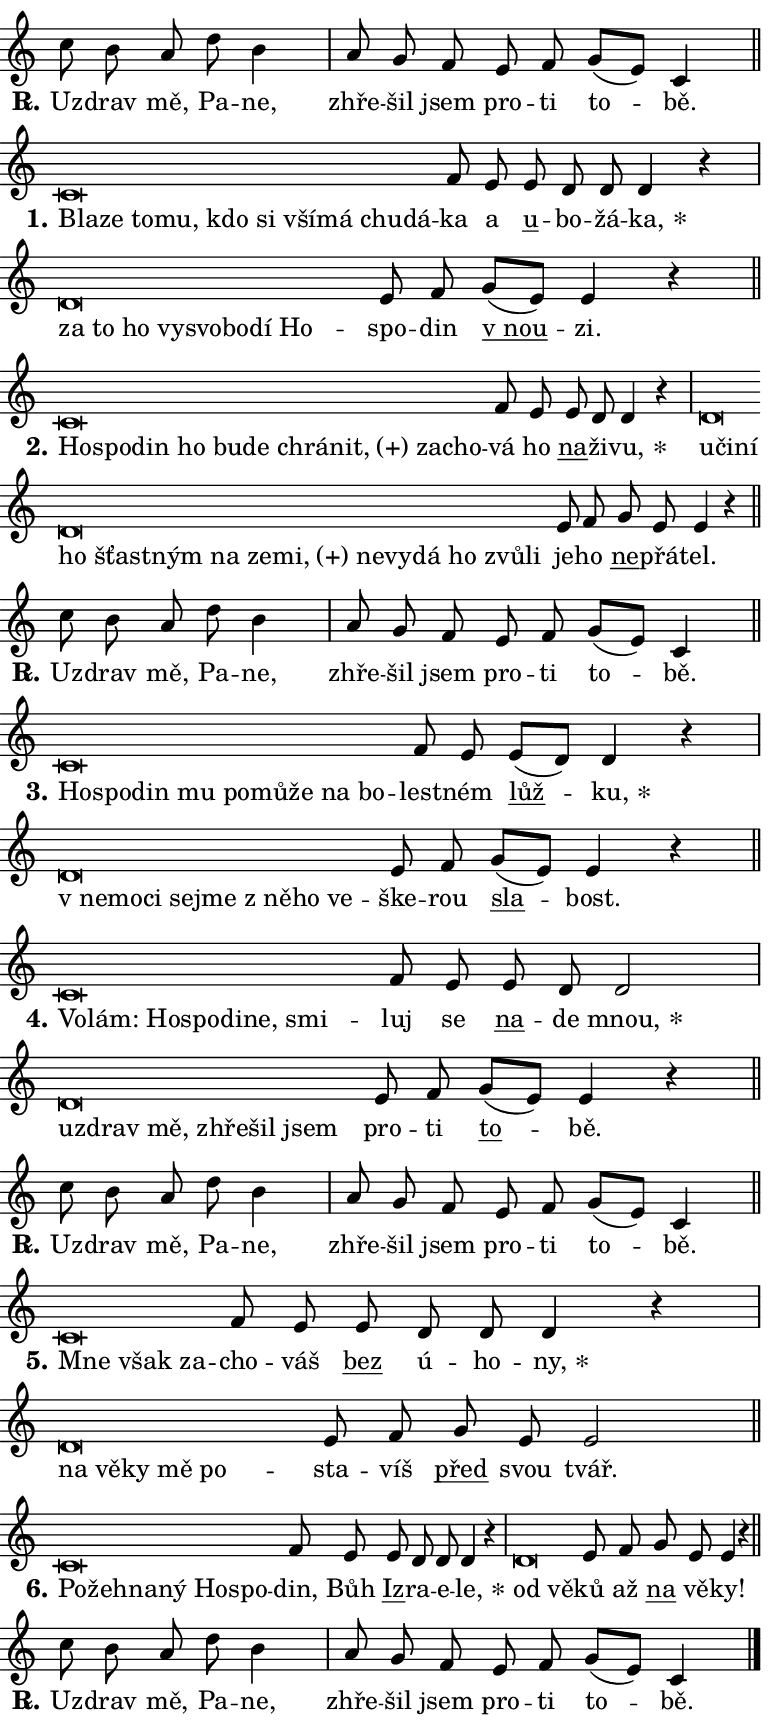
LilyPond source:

\version "2.24.0"
\header { tagline = "" }
\paper {
  indent = 0\cm
  top-margin = 0\cm
  right-margin = 0.13\cm % to fit lyric hyphens
  bottom-margin = 0\cm
  left-margin = 0\cm
  paper-width = 13\cm
  page-breaking = #ly:one-page-breaking
  system-system-spacing.basic-distance = #11
  score-system-spacing.basic-distance = #11
  ragged-last = ##f
}


%% Author: Thomas Morley
%% https://lists.gnu.org/archive/html/lilypond-user/2020-05/msg00002.html
#(define (line-position grob)
"Returns position of @var[grob} in current system:
   @code{'start}, if at first time-step
   @code{'end}, if at last time-step
   @code{'middle} otherwise
"
  (let* ((col (ly:item-get-column grob))
         (ln (ly:grob-object col 'left-neighbor))
         (rn (ly:grob-object col 'right-neighbor))
         (col-to-check-left (if (ly:grob? ln) ln col))
         (col-to-check-right (if (ly:grob? rn) rn col))
         (break-dir-left
           (and
             (ly:grob-property col-to-check-left 'non-musical #f)
             (ly:item-break-dir col-to-check-left)))
         (break-dir-right
           (and
             (ly:grob-property col-to-check-right 'non-musical #f)
             (ly:item-break-dir col-to-check-right))))
        (cond ((eqv? 1 break-dir-left) 'start)
              ((eqv? -1 break-dir-right) 'end)
              (else 'middle))))

#(define (tranparent-at-line-position vctor)
  (lambda (grob)
  "Relying on @code{line-position} select the relevant enry from @var{vctor}.
Used to determine transparency,"
    (case (line-position grob)
      ((end) (not (vector-ref vctor 0)))
      ((middle) (not (vector-ref vctor 1)))
      ((start) (not (vector-ref vctor 2))))))

noteHeadBreakVisibility =
#(define-music-function (break-visibility)(vector?)
"Makes @code{NoteHead}s transparent relying on @var{break-visibility}"
#{
  \override NoteHead.transparent =
    #(tranparent-at-line-position break-visibility)
#})

#(define delete-ledgers-for-transparent-note-heads
  (lambda (grob)
    "Reads whether a @code{NoteHead} is transparent.
If so this @code{NoteHead} is removed from @code{'note-heads} from
@var{grob}, which is supposed to be @code{LedgerLineSpanner}.
As a result ledgers are not printed for this @code{NoteHead}"
    (let* ((nhds-array (ly:grob-object grob 'note-heads))
           (nhds-list
             (if (ly:grob-array? nhds-array)
                 (ly:grob-array->list nhds-array)
                 '()))
           ;; Relies on the transparent-property being done before
           ;; Staff.LedgerLineSpanner.after-line-breaking is executed.
           ;; This is fragile ...
           (to-keep
             (remove
               (lambda (nhd)
                 (ly:grob-property nhd 'transparent #f))
               nhds-list)))
      ;; TODO find a better method to iterate over grob-arrays, similiar
      ;; to filter/remove etc for lists
      ;; For now rebuilt from scratch
      (set! (ly:grob-object grob 'note-heads)  '())
      (for-each
        (lambda (nhd)
          (ly:pointer-group-interface::add-grob grob 'note-heads nhd))
        to-keep))))

squashNotes = {
  \override NoteHead.X-extent = #'(-0.2 . 0.2)
  \override NoteHead.Y-extent = #'(-0.75 . 0)
  \override NoteHead.stencil =
    #(lambda (grob)
       (let ((pos (ly:grob-property grob 'staff-position)))
         (begin
           (if (< pos -7) (display "ERROR: Lower brevis then expected\n") (display ""))
           (if (<= pos -6) ly:text-interface::print ly:note-head::print))))
}
unSquashNotes = {
  \revert NoteHead.X-extent
  \revert NoteHead.Y-extent
  \revert NoteHead.stencil
}

hideNotes = \noteHeadBreakVisibility #begin-of-line-visible
unHideNotes = \noteHeadBreakVisibility #all-visible

% work-around for resetting accidentals
% https://lilypond.org/doc/v2.23/Documentation/notation/displaying-rhythms#unmetered-music
cadenzaMeasure = {
  \cadenzaOff
  \partial 1024 s1024
  \cadenzaOn
}

#(define-markup-command (accent layout props text) (markup?)
  "Underline accented syllable"
  (interpret-markup layout props
    #{\markup \override #'(offset . 4.3) \underline { #text }#}))

responsum = \markup \concat {
  "R" \hspace #-1.05 \path #0.1 #'((moveto 0 0.07) (lineto 0.9 0.8)) \hspace #0.05 "."
}

spaceSize = #0.6828661417322834 % exact space size for TeX Gyre Schola

\layout {
  \context {
    \Staff
    \remove "Time_signature_engraver"
    \override LedgerLineSpanner.after-line-breaking = #delete-ledgers-for-transparent-note-heads
  }
  \context {
    \Lyrics {
      \override LyricSpace.minimum-distance = \spaceSize
      \override LyricText.font-name = #"TeX Gyre Schola"
      \override LyricText.font-size = 1
      \override StanzaNumber.font-name = #"TeX Gyre Schola Bold"
      \override StanzaNumber.font-size = 1
    }
  }
  \context {
    \Score 
    \override NoteHead.text =
      #(lambda (grob) 
        (let ((pos (ly:grob-property grob 'staff-position)))
          #{\markup {
            \combine
              \halign #-0.55 \raise #(if (= pos -6) 0 0.5) \override #'(thickness . 2) \draw-line #'(3.2 . 0)
              \musicglyph "noteheads.sM1"
          }#}))
  }
}

% magnetic-lyrics.ily
%
%   written by
%     Jean Abou Samra <jean@abou-samra.fr>
%     Werner Lemberg <wl@gnu.org>
%
%   adapted by
%     Jiri Hon <jiri.hon@gmail.com>
%
% Version 2022-Apr-15

% https://www.mail-archive.com/lilypond-user@gnu.org/msg149350.html

#(define (Left_hyphen_pointer_engraver context)
   "Collect syllable-hyphen-syllable occurrences in lyrics and store
them in properties.  This engraver only looks to the left.  For
example, if the lyrics input is @code{foo -- bar}, it does the
following.

@itemize @bullet
@item
Set the @code{text} property of the @code{LyricHyphen} grob between
@q{foo} and @q{bar} to @code{foo}.

@item
Set the @code{left-hyphen} property of the @code{LyricText} grob with
text @q{foo} to the @code{LyricHyphen} grob between @q{foo} and
@q{bar}.
@end itemize

Use this auxiliary engraver in combination with the
@code{lyric-@/text::@/apply-@/magnetic-@/offset!} hook."
   (let ((hyphen #f)
         (text #f))
     (make-engraver
      (acknowledgers
       ((lyric-syllable-interface engraver grob source-engraver)
        (set! text grob)))
      (end-acknowledgers
       ((lyric-hyphen-interface engraver grob source-engraver)
        ;(when (not (grob::has-interface grob 'lyric-space-interface))
          (set! hyphen grob)));)
      ((stop-translation-timestep engraver)
       (when (and text hyphen)
         (ly:grob-set-object! text 'left-hyphen hyphen))
       (set! text #f)
       (set! hyphen #f)))))

#(define (lyric-text::apply-magnetic-offset! grob)
   "If the space between two syllables is less than the value in
property @code{LyricText@/.details@/.squash-threshold}, move the right
syllable to the left so that it gets concatenated with the left
syllable.

Use this function as a hook for
@code{LyricText@/.after-@/line-@/breaking} if the
@code{Left_@/hyphen_@/pointer_@/engraver} is active."
   (let ((hyphen (ly:grob-object grob 'left-hyphen #f)))
     (when hyphen
       (let ((left-text (ly:spanner-bound hyphen LEFT)))
         (when (grob::has-interface left-text 'lyric-syllable-interface)
           (let* ((common (ly:grob-common-refpoint grob left-text X))
                  (this-x-ext (ly:grob-extent grob common X))
                  (left-x-ext
                   (begin
                     ;; Trigger magnetism for left-text.
                     (ly:grob-property left-text 'after-line-breaking)
                     (ly:grob-extent left-text common X)))
                  ;; `delta` is the gap width between two syllables.
                  (delta (- (interval-start this-x-ext)
                            (interval-end left-x-ext)))
                  (details (ly:grob-property grob 'details))
                  (threshold (assoc-get 'squash-threshold details 0.2)))
             (when (< delta threshold)
               (let* (;; We have to manipulate the input text so that
                      ;; ligatures crossing syllable boundaries are not
                      ;; disabled.  For languages based on the Latin
                      ;; script this is essentially a beautification.
                      ;; However, for non-Western scripts it can be a
                      ;; necessity.
                      (lt (ly:grob-property left-text 'text))
                      (rt (ly:grob-property grob 'text))
                      (is-space (grob::has-interface hyphen 'lyric-space-interface))
                      (space (if is-space " " ""))
                      (extra-delta (if is-space spaceSize 0))
                      ;; Append new syllable.
                      (ltrt-space (if (and (string? lt) (string? rt))
                                (string-append lt space rt)
                                (make-concat-markup (list lt space rt))))
                      ;; Right-align `ltrt` to the right side.
                      (ltrt-space-markup (grob-interpret-markup
                               grob
                               (make-translate-markup
                                (cons (interval-length this-x-ext) 0)
                                (make-right-align-markup ltrt-space)))))
                 (begin
                   ;; Don't print `left-text`.
                   (ly:grob-set-property! left-text 'stencil #f)
                   ;; Set text and stencil (which holds all collected
                   ;; syllables so far) and shift it to the left.
                   (ly:grob-set-property! grob 'text ltrt-space)
                   (ly:grob-set-property! grob 'stencil ltrt-space-markup)
                   (ly:grob-translate-axis! grob (- (- delta extra-delta)) X))))))))))


#(define (lyric-hyphen::displace-bounds-first grob)
   ;; Make very sure this callback isn't triggered too early.
   (let ((left (ly:spanner-bound grob LEFT))
         (right (ly:spanner-bound grob RIGHT)))
     (ly:grob-property left 'after-line-breaking)
     (ly:grob-property right 'after-line-breaking)
     (ly:lyric-hyphen::print grob)))

squashThreshold = #0.4

\layout {
  \context {
    \Lyrics
    \consists #Left_hyphen_pointer_engraver
    \override LyricText.after-line-breaking =
      #lyric-text::apply-magnetic-offset!
    \override LyricHyphen.stencil = #lyric-hyphen::displace-bounds-first
    \override LyricText.details.squash-threshold = \squashThreshold
    \override LyricHyphen.minimum-distance = 0
    \override LyricHyphen.minimum-length = \squashThreshold
  }
}

squashText = \override LyricText.details.squash-threshold = 9999
unSquashText = \override LyricText.details.squash-threshold = \squashThreshold

leftText = \override LyricText.self-alignment-X = #LEFT
unLeftText = \revert LyricText.self-alignment-X

starOffset = #(lambda (grob) 
                (let ((x_offset (ly:self-alignment-interface::aligned-on-x-parent grob)))
                  (if (= x_offset 0) 0 (+ x_offset 1.2))))

star = #(define-music-function (syllable)(string?)
"Append star separator at the end of a syllable"
#{
  \once \override LyricText.X-offset = #starOffset
  \lyricmode { \markup {
    #syllable
    \override #'((font-name . "TeX Gyre Schola Bold")) \hspace #0.2 \lower #0.65 \larger "*"
  } }
#})

starAccent = #(define-music-function (syllable)(string?)
"Append star separator at the end of a syllable and make accent"
#{
  \once \override LyricText.X-offset = #starOffset
  \lyricmode { \markup {
    \accent #syllable
    \override #'((font-name . "TeX Gyre Schola Bold")) \hspace #0.2 \lower #0.65 \larger "*"
  } }
#})

breath = #(define-music-function (syllable)(string?)
"Append breathing indicator at the end of a syllable"
#{
  \lyricmode { \markup { #syllable "+" } }
#})

optionalBreath = #(define-music-function (syllable)(string?)
"Append optional breathing indicator at the end of a syllable"
#{
  \lyricmode { \markup { #syllable "(+)" } }
#})


\score {
    <<
        \new Voice = "melody" { \cadenzaOn \key c \major \relative { c''8 b a d b4 \cadenzaMeasure \bar "|" a8 g f \bar "" e f g[( e)] c4 \cadenzaMeasure \bar "||" \break } }
        \new Lyrics \lyricsto "melody" { \lyricmode { \set stanza = \responsum
Uz -- drav mě, Pa -- ne, zhře -- šil jsem pro -- ti to -- bě. } }
    >>
    \layout {}
}

\score {
    <<
        \new Voice = "melody" { \cadenzaOn \key c \major \relative { \squashNotes c'\breve*1/16 \hideNotes \breve*1/16 \bar "" \breve*1/16 \bar "" \breve*1/16 \bar "" \breve*1/16 \bar "" \breve*1/16 \bar "" \breve*1/16 \bar "" \breve*1/16 \bar "" \breve*1/16 \breve*1/16 \bar "" \unHideNotes \unSquashNotes f8 e \bar "" e d d d4 r \cadenzaMeasure \bar "|" \squashNotes d\breve*1/16 \hideNotes \breve*1/16 \bar "" \breve*1/16 \bar "" \breve*1/16 \bar "" \breve*1/16 \bar "" \breve*1/16 \bar "" \breve*1/16 \breve*1/16 \bar "" \unHideNotes \unSquashNotes e8 f \bar "" g[( e)] e4 r \cadenzaMeasure \bar "||" \break } }
        \new Lyrics \lyricsto "melody" { \lyricmode { \set stanza = "1."
\leftText Bla -- \squashText ze to -- mu, kdo si vší -- má chu -- dá -- \unLeftText \unSquashText ka a \markup \accent u -- bo -- žá -- \star ka, \leftText za \squashText to ho vy -- svo -- bo -- dí Ho -- \unLeftText \unSquashText spo -- din \markup \accent "v nou" -- zi. } }
    >>
    \layout {}
}

\score {
    <<
        \new Voice = "melody" { \cadenzaOn \key c \major \relative { \squashNotes c'\breve*1/16 \hideNotes \breve*1/16 \bar "" \breve*1/16 \bar "" \breve*1/16 \bar "" \breve*1/16 \bar "" \breve*1/16 \bar "" \breve*1/16 \bar "" \breve*1/16 \bar "" \breve*1/16 \breve*1/16 \bar "" \unHideNotes \unSquashNotes f8 e \bar "" e d d4 r \cadenzaMeasure \bar "|" \squashNotes d\breve*1/16 \hideNotes \breve*1/16 \bar "" \breve*1/16 \bar "" \breve*1/16 \bar "" \breve*1/16 \bar "" \breve*1/16 \bar "" \breve*1/16 \bar "" \breve*1/16 \bar "" \breve*1/16 \bar "" \breve*1/16 \bar "" \breve*1/16 \bar "" \breve*1/16 \bar "" \breve*1/16 \bar "" \breve*1/16 \breve*1/16 \bar "" \unHideNotes \unSquashNotes e8 f \bar "" g e e4 r \cadenzaMeasure \bar "||" \break } }
        \new Lyrics \lyricsto "melody" { \lyricmode { \set stanza = "2."
\leftText Ho -- \squashText spo -- din ho bu -- de chrá -- \optionalBreath nit, za -- cho -- \unLeftText \unSquashText vá ho \markup \accent na -- ži -- \star vu, \leftText u -- \squashText či -- ní ho šťast -- ným na ze -- \optionalBreath mi, ne -- vy -- dá ho zvů -- li \unLeftText \unSquashText je -- ho \markup \accent ne -- přá -- tel. } }
    >>
    \layout {}
}

\score {
    <<
        \new Voice = "melody" { \cadenzaOn \key c \major \relative { c''8 b a d b4 \cadenzaMeasure \bar "|" a8 g f \bar "" e f g[( e)] c4 \cadenzaMeasure \bar "||" \break } }
        \new Lyrics \lyricsto "melody" { \lyricmode { \set stanza = \responsum
Uz -- drav mě, Pa -- ne, zhře -- šil jsem pro -- ti to -- bě. } }
    >>
    \layout {}
}

\score {
    <<
        \new Voice = "melody" { \cadenzaOn \key c \major \relative { \squashNotes c'\breve*1/16 \hideNotes \breve*1/16 \bar "" \breve*1/16 \bar "" \breve*1/16 \bar "" \breve*1/16 \bar "" \breve*1/16 \bar "" \breve*1/16 \bar "" \breve*1/16 \breve*1/16 \bar "" \unHideNotes \unSquashNotes f8 e \bar "" e[( d)] d4 r \cadenzaMeasure \bar "|" \squashNotes d\breve*1/16 \hideNotes \breve*1/16 \bar "" \breve*1/16 \bar "" \breve*1/16 \bar "" \breve*1/16 \bar "" \breve*1/16 \bar "" \breve*1/16 \breve*1/16 \bar "" \unHideNotes \unSquashNotes e8 f \bar "" g[( e)] e4 r \cadenzaMeasure \bar "||" \break } }
        \new Lyrics \lyricsto "melody" { \lyricmode { \set stanza = "3."
\leftText Ho -- \squashText spo -- din mu po -- mů -- že na bo -- \unLeftText \unSquashText lest -- ném \markup \accent lůž -- \star ku, \leftText "v ne" -- \squashText mo -- ci sej -- me "z ně" -- ho ve -- \unLeftText \unSquashText ške -- rou \markup \accent sla -- bost. } }
    >>
    \layout {}
}

\score {
    <<
        \new Voice = "melody" { \cadenzaOn \key c \major \relative { \squashNotes c'\breve*1/16 \hideNotes \breve*1/16 \bar "" \breve*1/16 \bar "" \breve*1/16 \bar "" \breve*1/16 \bar "" \breve*1/16 \breve*1/16 \bar "" \unHideNotes \unSquashNotes f8 e \bar "" e d d2 \cadenzaMeasure \bar "|" \squashNotes d\breve*1/16 \hideNotes \breve*1/16 \bar "" \breve*1/16 \bar "" \breve*1/16 \bar "" \breve*1/16 \breve*1/16 \bar "" \unHideNotes \unSquashNotes e8 f \bar "" g[( e)] e4 r \cadenzaMeasure \bar "||" \break } }
        \new Lyrics \lyricsto "melody" { \lyricmode { \set stanza = "4."
\leftText Vo -- \squashText lám: Ho -- spo -- di -- ne, smi -- \unLeftText \unSquashText luj se \markup \accent na -- de \star mnou, \leftText uz -- \squashText drav mě, zhře -- šil jsem \unLeftText \unSquashText pro -- ti \markup \accent to -- bě. } }
    >>
    \layout {}
}

\score {
    <<
        \new Voice = "melody" { \cadenzaOn \key c \major \relative { c''8 b a d b4 \cadenzaMeasure \bar "|" a8 g f \bar "" e f g[( e)] c4 \cadenzaMeasure \bar "||" \break } }
        \new Lyrics \lyricsto "melody" { \lyricmode { \set stanza = \responsum
Uz -- drav mě, Pa -- ne, zhře -- šil jsem pro -- ti to -- bě. } }
    >>
    \layout {}
}

\score {
    <<
        \new Voice = "melody" { \cadenzaOn \key c \major \relative { \squashNotes c'\breve*1/16 \hideNotes \breve*1/16 \breve*1/16 \bar "" \unHideNotes \unSquashNotes f8 e \bar "" e d d d4 r \cadenzaMeasure \bar "|" \squashNotes d\breve*1/16 \hideNotes \breve*1/16 \bar "" \breve*1/16 \bar "" \breve*1/16 \breve*1/16 \bar "" \unHideNotes \unSquashNotes e8 f \bar "" g e e2 \cadenzaMeasure \bar "||" \break } }
        \new Lyrics \lyricsto "melody" { \lyricmode { \set stanza = "5."
\leftText Mne \squashText však za -- \unLeftText \unSquashText cho -- váš \markup \accent bez ú -- ho -- \star ny, \leftText na \squashText vě -- ky mě po -- \unLeftText \unSquashText sta -- víš \markup \accent před svou tvář. } }
    >>
    \layout {}
}

\score {
    <<
        \new Voice = "melody" { \cadenzaOn \key c \major \relative { \squashNotes c'\breve*1/16 \hideNotes \breve*1/16 \bar "" \breve*1/16 \bar "" \breve*1/16 \bar "" \breve*1/16 \breve*1/16 \bar "" \unHideNotes \unSquashNotes f8 e \bar "" e d d d4 r \cadenzaMeasure \bar "|" \squashNotes d\breve*1/16 \hideNotes \breve*1/16 \bar "" \unHideNotes \unSquashNotes e8 f \bar "" g e e4 r \cadenzaMeasure \bar "||" \break } }
        \new Lyrics \lyricsto "melody" { \lyricmode { \set stanza = "6."
\leftText Po -- \squashText žeh -- na -- ný Ho -- spo -- \unLeftText \unSquashText din, Bůh \markup \accent Iz -- ra -- e -- \star le, \leftText od \squashText vě -- \unLeftText \unSquashText ků až \markup \accent na vě -- ky! } }
    >>
    \layout {}
}

\score {
    <<
        \new Voice = "melody" { \cadenzaOn \key c \major \relative { c''8 b a d b4 \cadenzaMeasure \bar "|" a8 g f \bar "" e f g[( e)] c4 \cadenzaMeasure \bar "||" \break } \bar "|." }
        \new Lyrics \lyricsto "melody" { \lyricmode { \set stanza = \responsum
Uz -- drav mě, Pa -- ne, zhře -- šil jsem pro -- ti to -- bě. } }
    >>
    \layout {}
}
